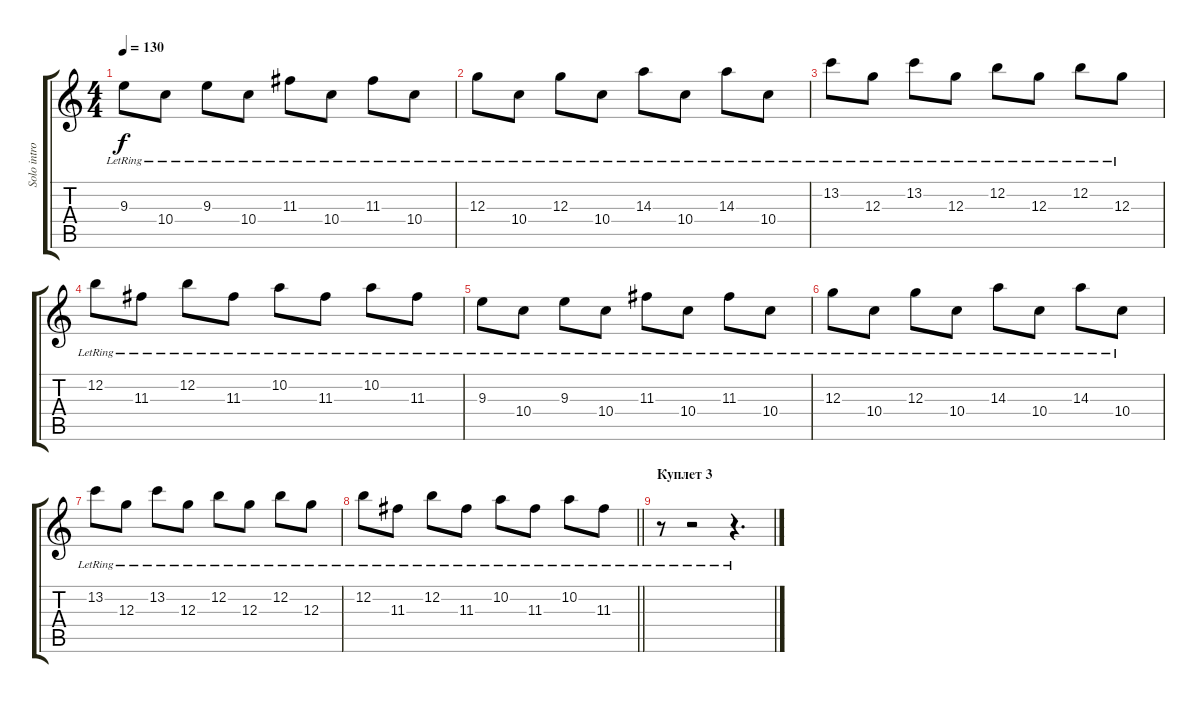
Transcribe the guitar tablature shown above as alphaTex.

\track ("Solo intro" "Solo intro") {instrument electricguitarjazz}
\staff {score tabs}
\tuning (E4 B3 G3 D3 A2 E2) {hide}
\ts (4 4)
\tempo 130
\clef g2
\ks c
9.3{lr}.8{dy f} 10.4{lr}.8 9.3{lr}.8 10.4{lr}.8 11.3{lr}.8 10.4{lr}.8 11.3{lr}.8 10.4{lr}.8 |
12.3{lr}.8 10.4{lr}.8 12.3{lr}.8 10.4{lr}.8 14.3{lr}.8 10.4{lr}.8 14.3{lr}.8 10.4{lr}.8 |
13.2{lr}.8 12.3{lr}.8 13.2{lr}.8 12.3{lr}.8 12.2{lr}.8 12.3{lr}.8 12.2{lr}.8 12.3{lr}.8 |
12.2{lr}.8 11.3{lr}.8 12.2{lr}.8 11.3{lr}.8 10.2{lr}.8 11.3{lr}.8 10.2{lr}.8 11.3{lr}.8 |
9.3{lr}.8 10.4{lr}.8 9.3{lr}.8 10.4{lr}.8 11.3{lr}.8 10.4{lr}.8 11.3{lr}.8 10.4{lr}.8 |
12.3{lr}.8 10.4{lr}.8 12.3{lr}.8 10.4{lr}.8 14.3{lr}.8 10.4{lr}.8 14.3{lr}.8 10.4{lr}.8 |
13.2{lr}.8 12.3{lr}.8 13.2{lr}.8 12.3{lr}.8 12.2{lr}.8 12.3{lr}.8 12.2{lr}.8 12.3{lr}.8 |
\barLineRight lightlight
12.2{lr}.8 11.3{lr}.8 12.2{lr}.8 11.3{lr}.8 10.2{lr}.8 11.3{lr}.8 10.2{lr}.8 11.3{lr}.8 |
\section ("" "Куплет 3")
r.8 r.2 r.4{d}
